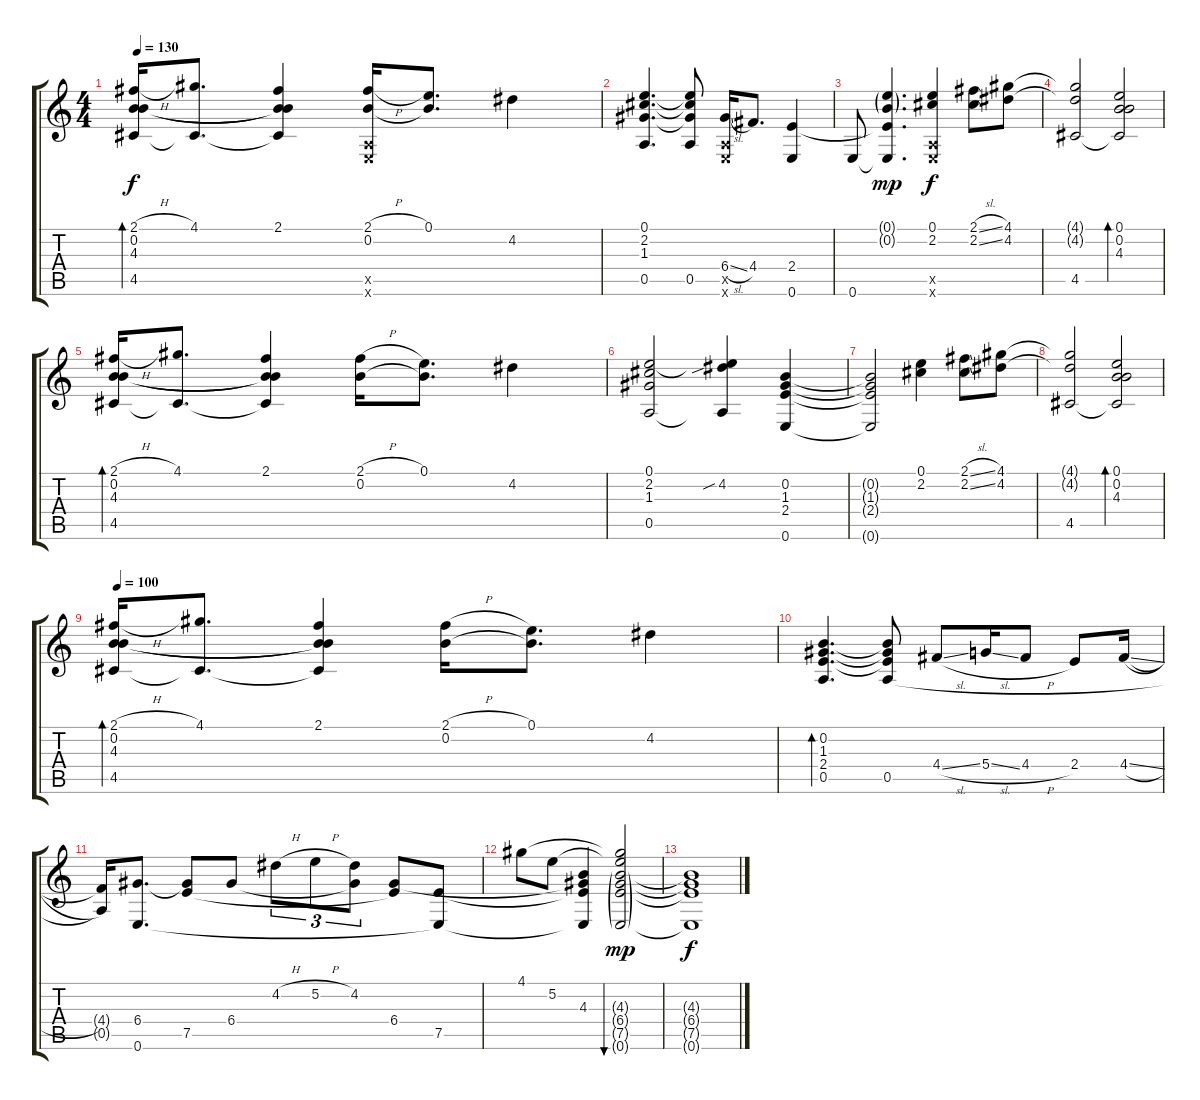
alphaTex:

\track "" {instrument acousticguitarsteel}
\staff {score tabs}
\tuning (E4 B3 G3 D3 A2 E2) {hide}
\ts (4 4)
\tempo 130
\clef g2
\ks c
(2.1{h} 0.2 4.3 4.5).16{bd 60 dy f} (4.1 4.5{t}).8{d} (2.1 0.2{t} 4.3{t} 4.5{t}).4 (2.1{h} 0.2 0.5{x} 0.6{x}).16 (0.1 0.2{t}).8{d} 4.2.4 |
(0.1 2.2 1.3 0.5).4{d} (0.1{t} 2.2{t} 1.3{t} 0.5).8 (6.4{sl} 0.5{x} 0.6{x}).16 4.4.8{d} (2.4 0.6).4 |
0.6.8 (0.1{g} 0.2{g} 2.4{t} 0.6{t}).4{d dy mp} (0.1 2.2 0.5{x} 0.6{x}).4{dy f} (2.1{sl} 2.2{sl}).8 (4.1 4.2).8 |
(4.1{t} 4.2{t} 4.5).2 (0.1 0.2 4.3 4.5{t}).2{bd 60} |
(2.1{h} 0.2 4.3 4.5).16{bd 60} (4.1 4.5{t}).8{d} (2.1 0.2{t} 4.3{t} 4.5{t}).4 (2.1{h} 0.2).16 (0.1 0.2{t}).8{d} 4.2.4 |
(0.1 2.2 1.3 0.5).2 (0.1{t} 4.2{sib} 0.5{t}).4 (0.2 1.3 2.4 0.6).4 |
(0.2{t} 1.3{t} 2.4{t} 0.6{t}).2 (0.1 2.2).4 (2.1{sl} 2.2{sl}).8 (4.1 4.2).8 |
(4.1{t} 4.2{t} 4.5).2 (0.1 0.2 4.3 4.5{t}).2{bd 60} |
\tempo 100
(2.1{h} 0.2 4.3 4.5).16{bd 60} (4.1 4.5{t}).8{d} (2.1 0.2{t} 4.3{t} 4.5{t}).4 (2.1{h} 0.2).16 (0.1 0.2{t}).8{d} 4.2.4 |
(0.2 1.3 2.4 0.5).4{d bd 240} (0.2{t} 1.3{t} 2.4{t} 0.5).8 4.4{sl}.8 5.4{sl}.16 4.4{h}.8 2.4.8 4.4{sl}.16 |
(4.4{t} 0.5{t}).16 (6.4 0.6).8{d} (6.4{t} 7.5).8 6.4.8 4.2{h}.8{tu (3 2)} 5.2{h}.8{tu (3 2)} (4.2 6.4{t}).8{tu (3 2)} (6.4 7.5{t}).8 (7.5 0.6{t}).8 |
4.1.8 5.2.8 (4.3 6.4{t} 7.5{t} 0.6{t}).4 (4.1{t} 5.2{t} 4.3{g} 6.4{g} 7.5{g} 0.6{g}).2{bu 480 dy mp} |
(4.3{t} 6.4{t} 7.5{t} 0.6{t}).1{dy f}
